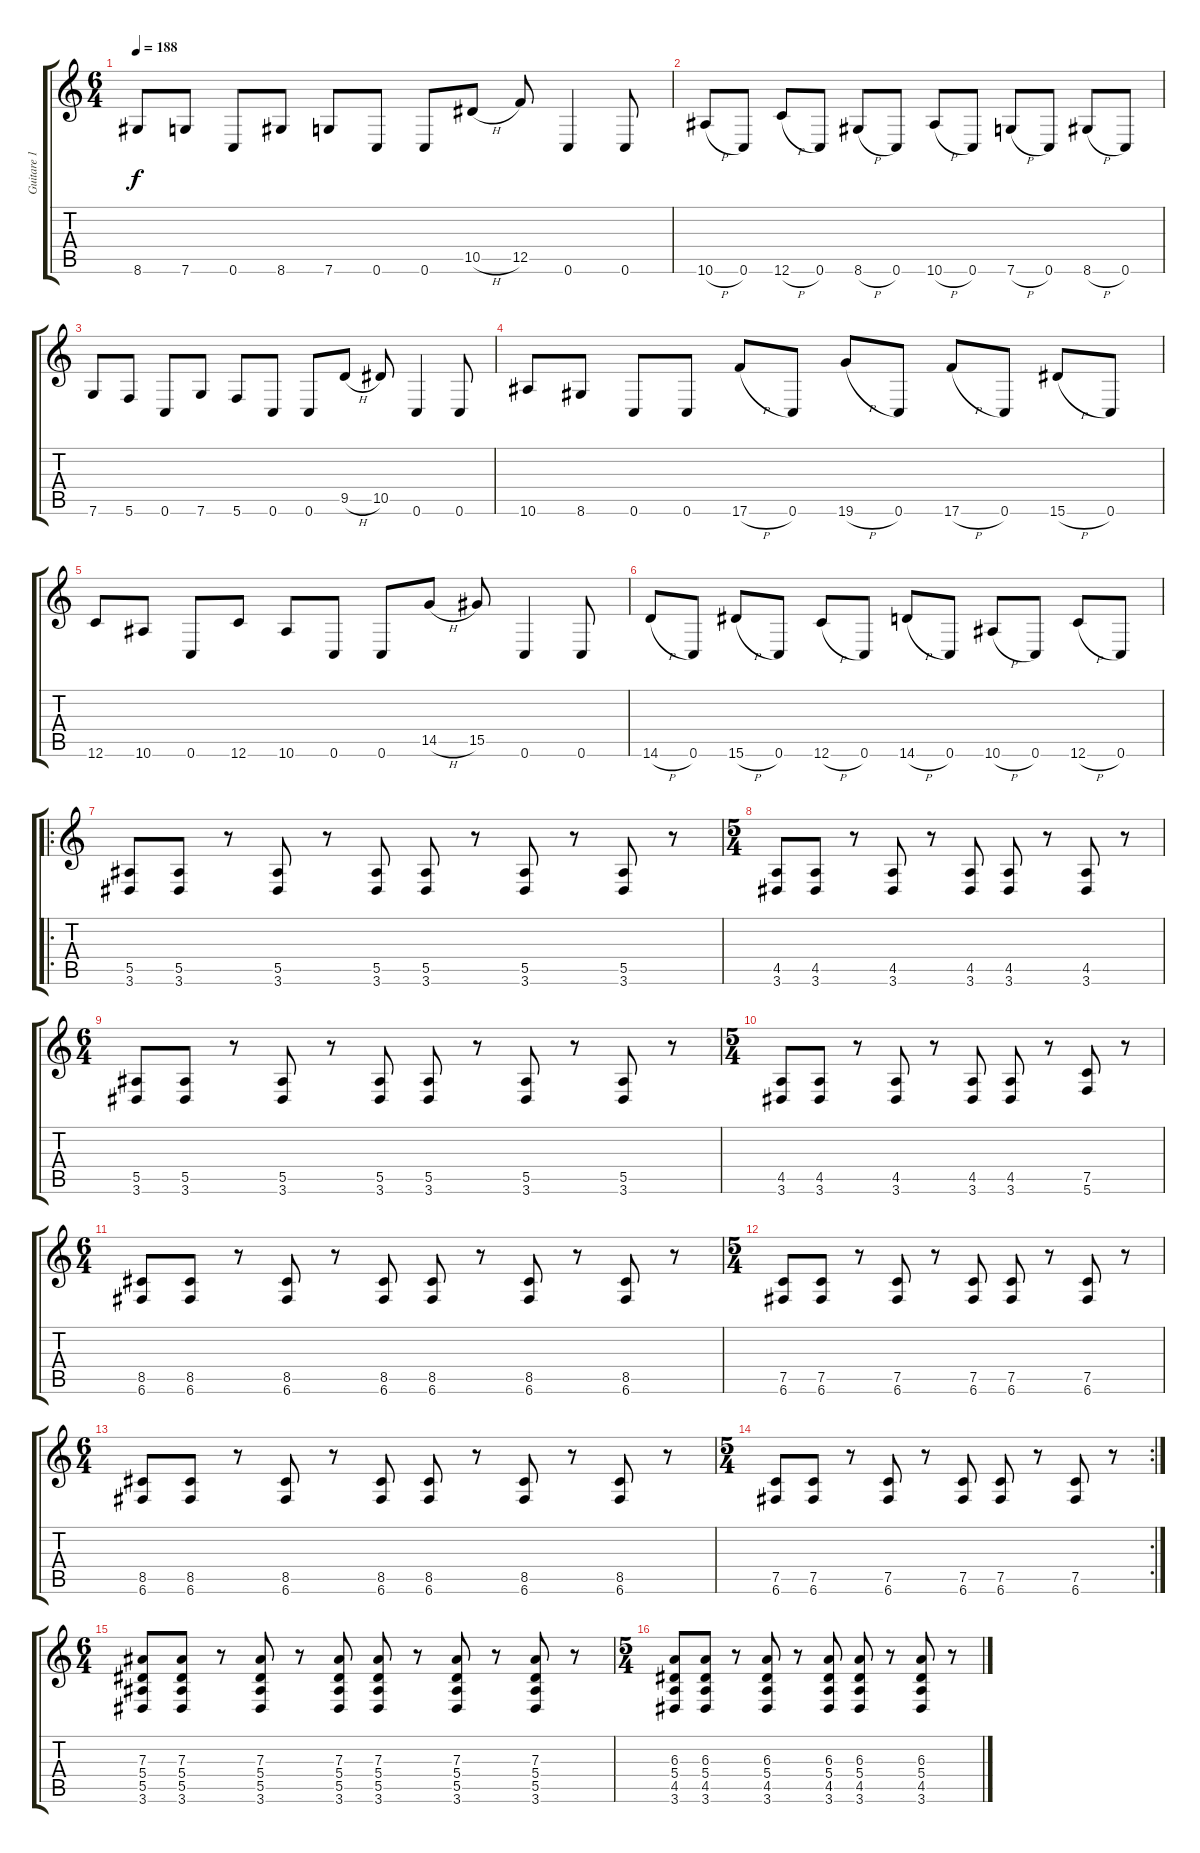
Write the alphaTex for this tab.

\track ("Guitare 1" "Guitare 1") {instrument overdrivenguitar}
\staff {score tabs}
\tuning (C4 G3 Eb3 Bb2 F2 C2) {hide}
\ts (6 4)
\tempo 188
\clef g2
\ks c
8.6.8{dy f} 7.6.8 0.6.8 8.6.8 7.6.8 0.6.8 0.6.8 10.5{h}.8 12.5.8 0.6.4 0.6.8 |
10.6{h}.8 0.6.8 12.6{h}.8 0.6.8 8.6{h}.8 0.6.8 10.6{h}.8 0.6.8 7.6{h}.8 0.6.8 8.6{h}.8 0.6.8 |
7.6.8 5.6.8 0.6.8 7.6.8 5.6.8 0.6.8 0.6.8 9.5{h}.8 10.5.8 0.6.4 0.6.8 |
10.6.8 8.6.8 0.6.8 0.6.8 17.6{h}.8 0.6.8 19.6{h}.8 0.6.8 17.6{h}.8 0.6.8 15.6{h}.8 0.6.8 |
12.6.8 10.6.8 0.6.8 12.6.8 10.6.8 0.6.8 0.6.8 14.5{h}.8 15.5.8 0.6.4 0.6.8 |
14.6{h}.8 0.6.8 15.6{h}.8 0.6.8 12.6{h}.8 0.6.8 14.6{h}.8 0.6.8 10.6{h}.8 0.6.8 12.6{h}.8 0.6.8 |
\ro
(5.5 3.6).8 (5.5 3.6).8 r.8 (5.5 3.6).8 r.8 (5.5 3.6).8 (5.5 3.6).8 r.8 (5.5 3.6).8 r.8 (5.5 3.6).8 r.8 |
\ts (5 4)
(4.5 3.6).8 (4.5 3.6).8 r.8 (4.5 3.6).8 r.8 (4.5 3.6).8 (4.5 3.6).8 r.8 (4.5 3.6).8 r.8 |
\ts (6 4)
(5.5 3.6).8 (5.5 3.6).8 r.8 (5.5 3.6).8 r.8 (5.5 3.6).8 (5.5 3.6).8 r.8 (5.5 3.6).8 r.8 (5.5 3.6).8 r.8 |
\ts (5 4)
(4.5 3.6).8 (4.5 3.6).8 r.8 (4.5 3.6).8 r.8 (4.5 3.6).8 (4.5 3.6).8 r.8 (7.5 5.6).8 r.8 |
\ts (6 4)
(8.5 6.6).8 (8.5 6.6).8 r.8 (8.5 6.6).8 r.8 (8.5 6.6).8 (8.5 6.6).8 r.8 (8.5 6.6).8 r.8 (8.5 6.6).8 r.8 |
\ts (5 4)
(7.5 6.6).8 (7.5 6.6).8 r.8 (7.5 6.6).8 r.8 (7.5 6.6).8 (7.5 6.6).8 r.8 (7.5 6.6).8 r.8 |
\ts (6 4)
(8.5 6.6).8 (8.5 6.6).8 r.8 (8.5 6.6).8 r.8 (8.5 6.6).8 (8.5 6.6).8 r.8 (8.5 6.6).8 r.8 (8.5 6.6).8 r.8 |
\rc 2
\ts (5 4)
(7.5 6.6).8 (7.5 6.6).8 r.8 (7.5 6.6).8 r.8 (7.5 6.6).8 (7.5 6.6).8 r.8 (7.5 6.6).8 r.8 |
\ts (6 4)
(7.3 5.4 5.5 3.6).8 (7.3 5.4 5.5 3.6).8 r.8 (7.3 5.4 5.5 3.6).8 r.8 (7.3 5.4 5.5 3.6).8 (7.3 5.4 5.5 3.6).8 r.8 (7.3 5.4 5.5 3.6).8 r.8 (7.3 5.4 5.5 3.6).8 r.8 |
\ts (5 4)
(6.3 5.4 4.5 3.6).8 (6.3 5.4 4.5 3.6).8 r.8 (6.3 5.4 4.5 3.6).8 r.8 (6.3 5.4 4.5 3.6).8 (6.3 5.4 4.5 3.6).8 r.8 (6.3 5.4 4.5 3.6).8 r.8
